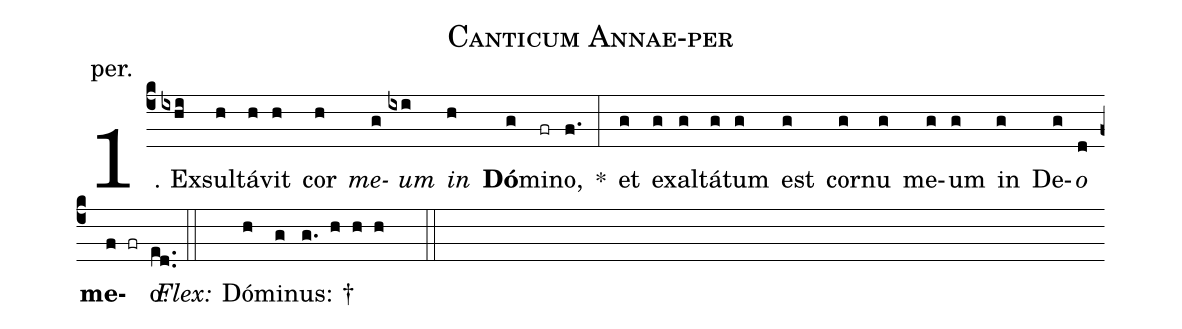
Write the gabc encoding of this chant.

name: Canticum Annae-per;
annotation: per.;
%%
(c4)1. Ex(ixhi)sul(h)tá(h)vit(h) cor(h) <i>me</i>(g)<i>um</i>(ixi) <i>in</i>(h) <b>Dó</b>(g)mi(fr)no,(f.) *(:) et(g) ex(g)al(g)tá(g)tum(g) est(g) cor(g)nu(g) me(g)um(g) in(g) De(g)<i>o</i>(d) <b>me</b>(f fr)o.(ed..) (::)
<i>Flex:</i>()  Dó(h)mi(g)nus: †(g. h h h  ::)
